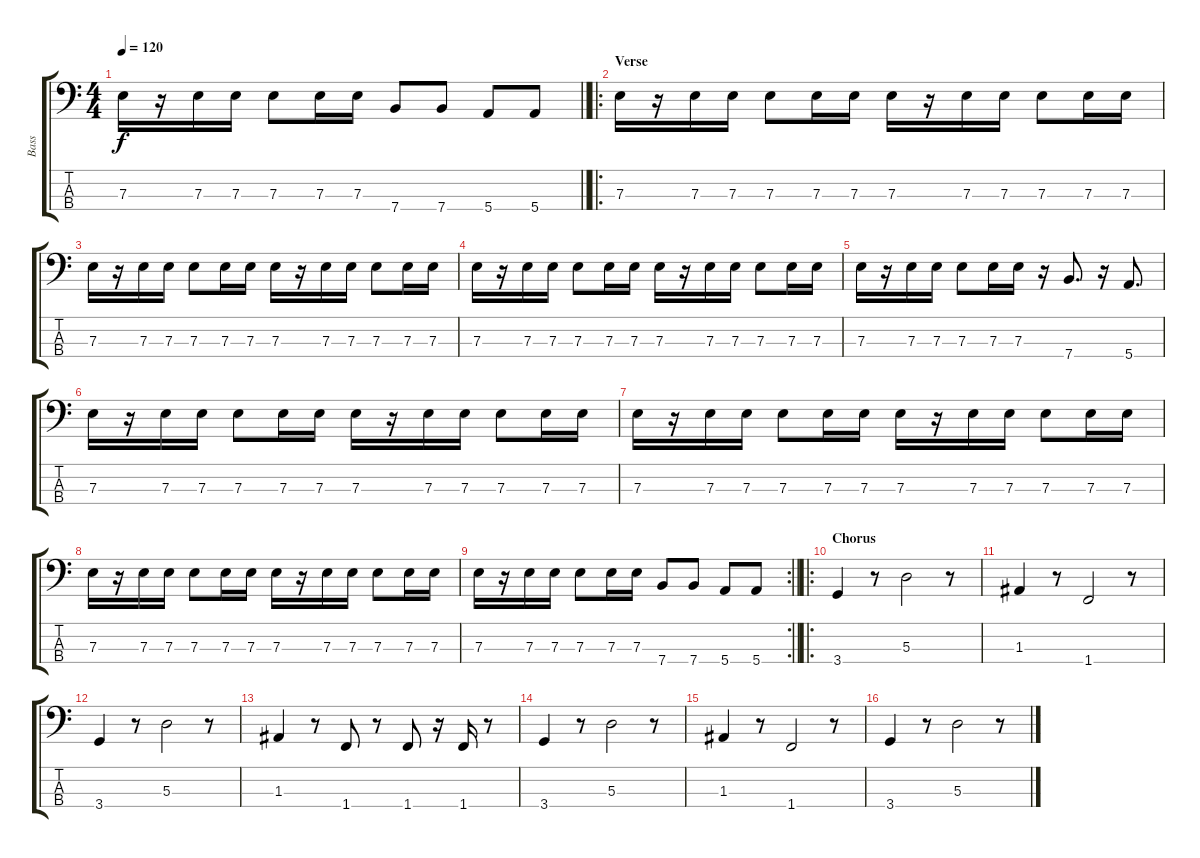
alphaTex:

\track ("Bass" "Bass") {instrument electricbassfinger}
\staff {score tabs}
\tuning (G2 D2 A1 E1) {hide}
\ts (4 4)
\tempo 120
\clef f4
\barLineRight lightlight
\ks c
7.3.16{dy f} r.16 7.3.16 7.3.16 7.3.8 7.3.16 7.3.16 7.4.8 7.4.8 5.4.8 5.4.8 |
\ro
\section ("" "Verse")
7.3.16 r.16 7.3.16 7.3.16 7.3.8 7.3.16 7.3.16 7.3.16 r.16 7.3.16 7.3.16 7.3.8 7.3.16 7.3.16 |
7.3.16 r.16 7.3.16 7.3.16 7.3.8 7.3.16 7.3.16 7.3.16 r.16 7.3.16 7.3.16 7.3.8 7.3.16 7.3.16 |
7.3.16 r.16 7.3.16 7.3.16 7.3.8 7.3.16 7.3.16 7.3.16 r.16 7.3.16 7.3.16 7.3.8 7.3.16 7.3.16 |
7.3.16 r.16 7.3.16 7.3.16 7.3.8 7.3.16 7.3.16 r.16 7.4.8{d} r.16 5.4.8{d} |
7.3.16 r.16 7.3.16 7.3.16 7.3.8 7.3.16 7.3.16 7.3.16 r.16 7.3.16 7.3.16 7.3.8 7.3.16 7.3.16 |
7.3.16 r.16 7.3.16 7.3.16 7.3.8 7.3.16 7.3.16 7.3.16 r.16 7.3.16 7.3.16 7.3.8 7.3.16 7.3.16 |
7.3.16 r.16 7.3.16 7.3.16 7.3.8 7.3.16 7.3.16 7.3.16 r.16 7.3.16 7.3.16 7.3.8 7.3.16 7.3.16 |
\rc 2
\barLineRight lightlight
7.3.16 r.16 7.3.16 7.3.16 7.3.8 7.3.16 7.3.16 7.4.8 7.4.8 5.4.8 5.4.8 |
\ro
\section ("" "Chorus")
3.4.4 r.8 5.3.2 r.8 |
1.3.4 r.8 1.4.2 r.8 |
3.4.4 r.8 5.3.2 r.8 |
1.3.4 r.8 1.4.8 r.8 1.4.8 r.16 1.4.16 r.8 |
3.4.4 r.8 5.3.2 r.8 |
1.3.4 r.8 1.4.2 r.8 |
3.4.4 r.8 5.3.2 r.8
